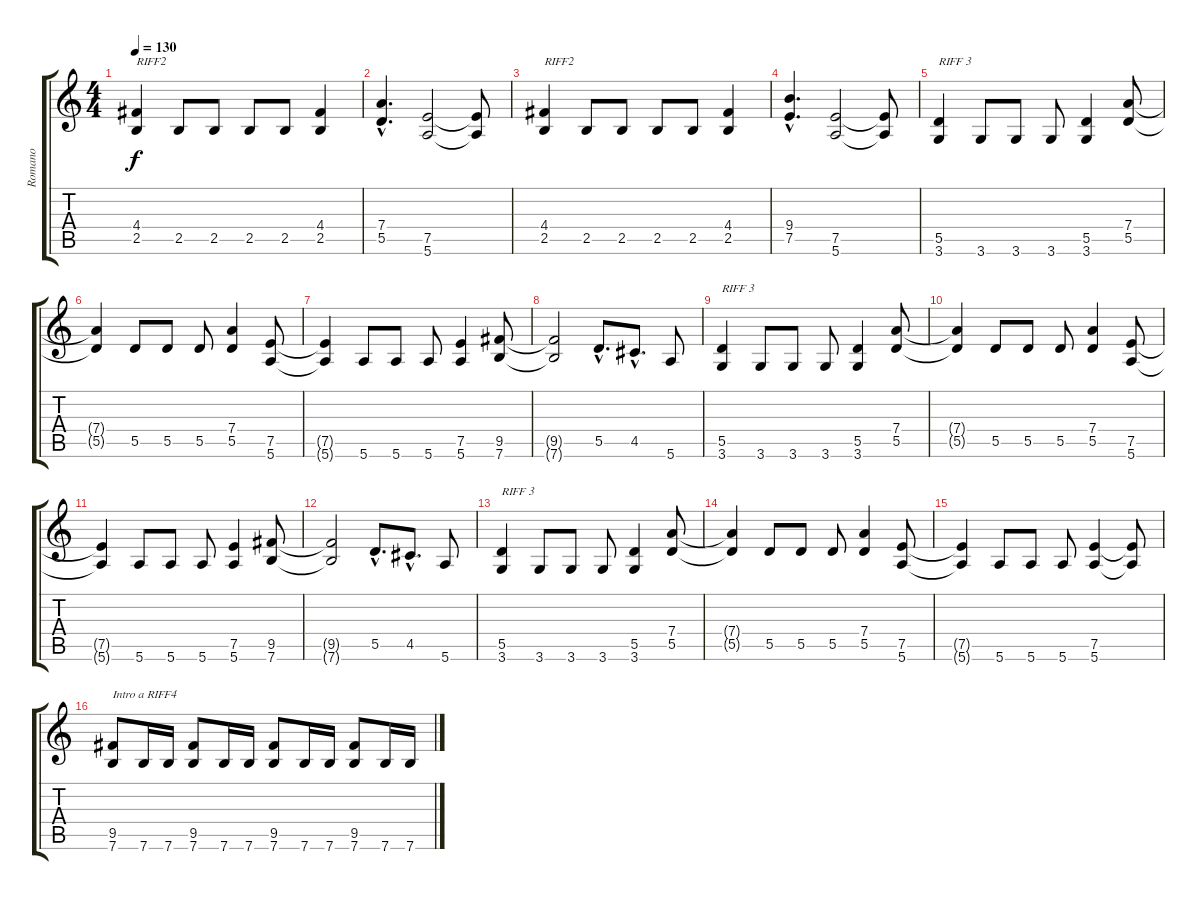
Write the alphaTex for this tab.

\track ("Romano" "Romano") {instrument distortionguitar}
\staff {score tabs}
\tuning (E4 B3 G3 D3 A2 E2) {hide}
\ts (4 4)
\tempo 130
\clef g2
\ks c
(4.4 2.5).4{txt "RIFF2" dy f} 2.5.8 2.5.8 2.5.8 2.5.8 (4.4 2.5).4 |
(7.4{hac} 5.5{hac}).4{d} (7.5 5.6).2 (7.5{t} 5.6{t}).8 |
(4.4 2.5).4{txt "RIFF2"} 2.5.8 2.5.8 2.5.8 2.5.8 (4.4 2.5).4 |
(9.4{hac} 7.5{hac}).4{d} (7.5 5.6).2 (7.5{t} 5.6{t}).8 |
(5.5 3.6).4{txt "RIFF 3"} 3.6.8 3.6.8 3.6.8 (5.5 3.6).4 (7.4 5.5).8 |
(7.4{t} 5.5{t}).4 5.5.8 5.5.8 5.5.8 (7.4 5.5).4 (7.5 5.6).8 |
(7.5{t} 5.6{t}).4 5.6.8 5.6.8 5.6.8 (7.5 5.6).4 (9.5 7.6).8 |
(9.5{t} 7.6{t}).2 5.5{hac}.8{d} 4.5{hac}.8{d} 5.6.8 |
(5.5 3.6).4{txt "RIFF 3"} 3.6.8 3.6.8 3.6.8 (5.5 3.6).4 (7.4 5.5).8 |
(7.4{t} 5.5{t}).4 5.5.8 5.5.8 5.5.8 (7.4 5.5).4 (7.5 5.6).8 |
(7.5{t} 5.6{t}).4 5.6.8 5.6.8 5.6.8 (7.5 5.6).4 (9.5 7.6).8 |
(9.5{t} 7.6{t}).2 5.5{hac}.8{d} 4.5{hac}.8{d} 5.6.8 |
(5.5 3.6).4{txt "RIFF 3"} 3.6.8 3.6.8 3.6.8 (5.5 3.6).4 (7.4 5.5).8 |
(7.4{t} 5.5{t}).4 5.5.8 5.5.8 5.5.8 (7.4 5.5).4 (7.5 5.6).8 |
(7.5{t} 5.6{t}).4 5.6.8 5.6.8 5.6.8 (7.5 5.6).4 (7.5{t} 5.6{t}).8 |
(9.5 7.6).8{txt "Intro a RIFF4"} 7.6.16 7.6.16 (9.5 7.6).8 7.6.16 7.6.16 (9.5 7.6).8 7.6.16 7.6.16 (9.5 7.6).8 7.6.16 7.6.16
